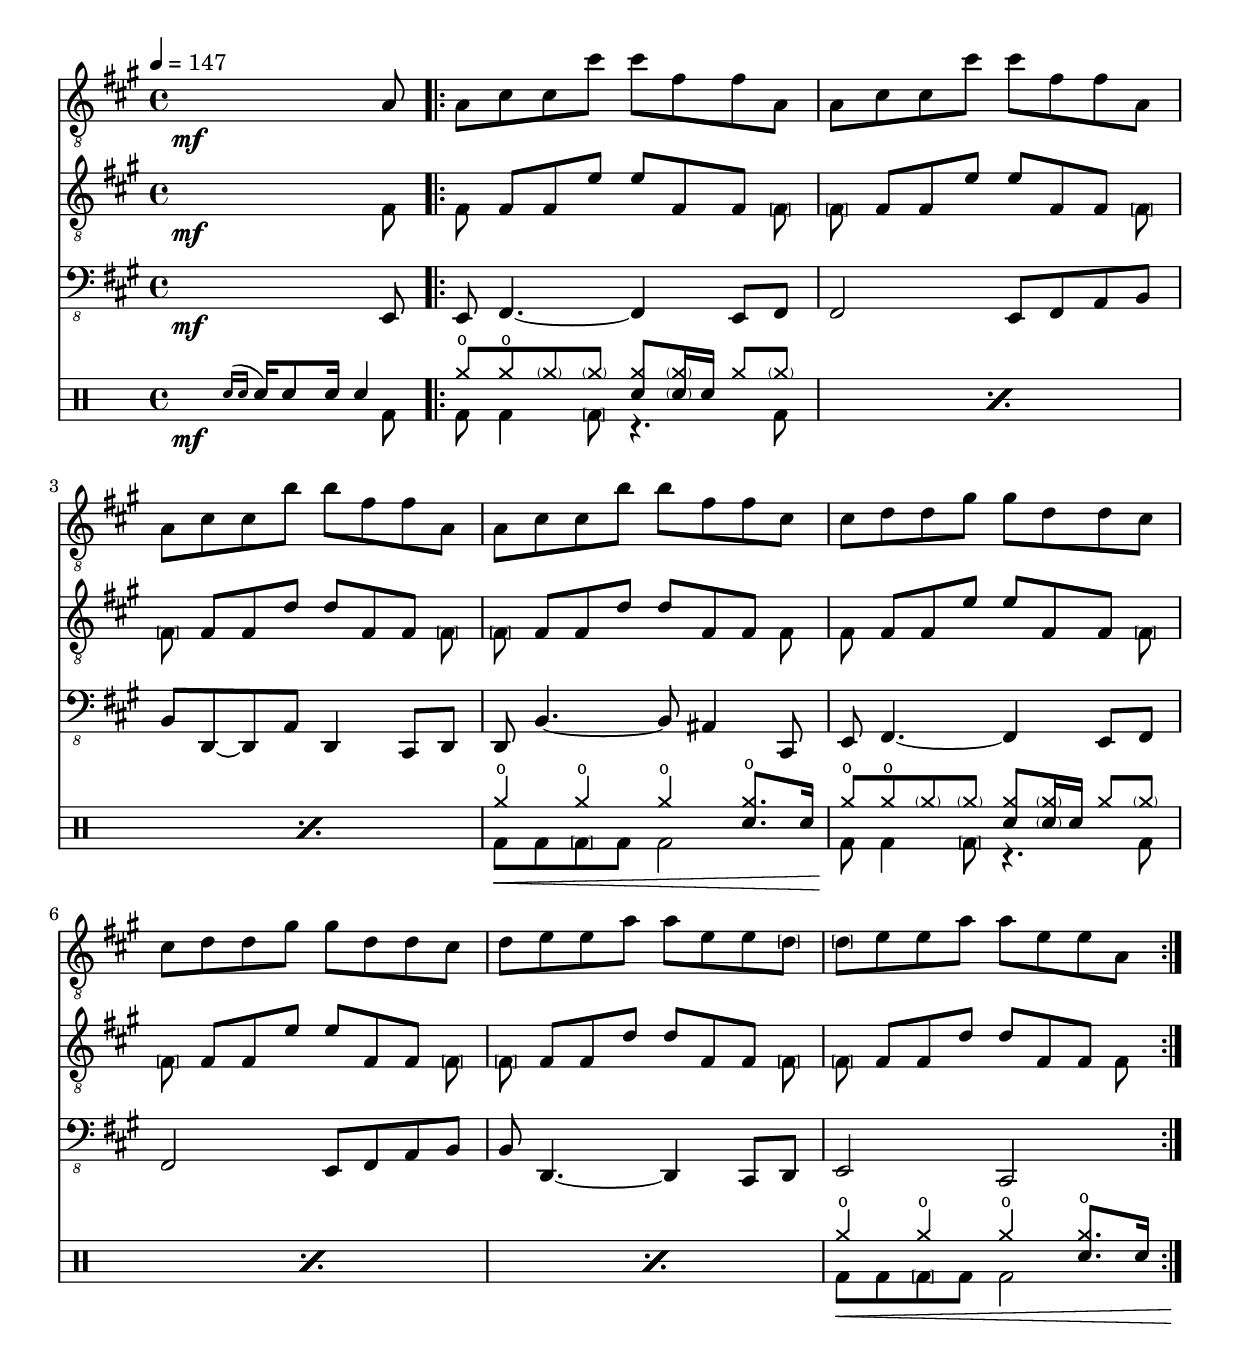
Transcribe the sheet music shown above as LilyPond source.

\version "2.24.3"

#(set-default-paper-size '(cons (* 210 mm) (* 5000 mm)))

#(define-public (bracket-stencils grob)
  (let ((lp (grob-interpret-markup grob (markup #:fontsize 3.5 #:translate (cons -0.3 -0.5) "[")))
        (rp (grob-interpret-markup grob (markup #:fontsize 3.5 #:translate (cons -0.3 -0.5) "]"))))
    (list lp rp)))

bracketify = #(define-music-function (arg) (ly:music?)
  (_i "Tag @var{arg} to be parenthesized.")
#{
  \tweak Parentheses.stencils #bracket-stencils
    \parenthesize $arg
#})

\header {
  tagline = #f
}

gtrOne = \relative {
  \time 4/4
  \key fis \minor
  \tempo 4 = 147
  \set Score.currentBarNumber = #0
  s2\mf s4 s8 a8 \bar ".|:"
  a8 cis8 cis8 cis'8
  cis8 fis,8 fis8 a,8 |
  a8 cis8 cis8 cis'8
  cis8 fis,8 fis8 a,8 |
  a8 cis8 cis8 b'8
  b8 fis8 fis8 a,8 |
  a8 cis8 cis8 b'8
  b8 fis8 fis8 cis8 |
  cis8 d8 d8 gis8
  gis8 d8 d8 cis8 |
  cis8 d8 d8 gis8
  gis8 d8 d8 cis8 |
  d8 e8 e8 a8
  a8 e8 e8 \bracketify d8 |
  \bracketify d8 e8 e8 a8 a8 e8 e8 a,8 | \bar ":|."
}

gtrTwoVoiceOne = \relative {
  \time 4/4
  \key fis \minor
  \tempo 4 = 147
  s1\mf \bar ".|:"
  s8 fis8 fis8 e'8 e8
  fis,8 fis8 s8 |
  s8 fis8 fis8 e'8
  e8 fis,8 fis8 s8 |
  s8 fis8 fis8 d'8 d8
  fis,8 fis8 s8 |
  s8 fis8 fis8 d'8 d8
  fis,8 fis8 s8 |
  s8 fis8 fis8 e'8 e8
  fis,8 fis8 s8 |
  s8 fis8 fis8 e'8
  e8 fis,8 fis8 s8 |
  s8 fis8 fis8 d'8 d8
  fis,8 fis8 s8 |
  s8 fis8 fis8 d'8 d8
  fis,8 fis8 s8 | \bar ":|."
}

gtrTwoVoiceTwo = \relative {
  \time 4/4
  \key fis \minor
  \tempo 4 = 147
  s2 s4 s8 fis8 \bar ".|:"
  fis8 s8 s4 s4 s8 \bracketify fis8 |
  \repeat unfold 2 { \bracketify fis8 s8 s4 s4 s8 \bracketify fis8 | }
  \bracketify fis8 s8 s4 s4 s8 fis8 |
  fis8 s8 s4 s4 s8 \bracketify fis8 |
  \bracketify fis8 s8 s4 s4 s8 \bracketify fis8 |
  \bracketify fis8 s8 s4 s4 s8 \bracketify fis8 |
  \bracketify fis8 s8 s4 s4 s8 fis8 | \bar ":|."
}

bass = \relative {
  \time 4/4
  \key fis \minor
  \tempo 4 = 147
  s2\mf s4 s8 e,,8 |
  e8 fis4.~ fis4 e8 fis8 |
  fis2 e8 fis8 a8 b8 |
  b8 d,8~ d8 a'8 d,4 cis8 d8 |
  d8 b'4.~ b8 ais4 cis,8 |
  e8 fis4.~ fis4 e8 fis8 |
  fis2 e8 fis8 a8 b8 |
  b8 d,4.~ d4 cis8 d8 |
  e2 cis2 |
}

kitOne = \drummode {
  s2\mf \grace { sn16( sn } sn) sn8 sn16 sn4 |
  \repeat percent 3 {
    hho8 hho \parenthesize hh \parenthesize hh
    <sn hh> <\parenthesize sn \parenthesize hh>16 sn hh8 \parenthesize hh |
  }
  hho4 hho hho <sn hho>8. sn16 |
  \repeat percent 3 {
    hho8 hho \parenthesize hh \parenthesize hh
    <sn hh> <\parenthesize sn \parenthesize hh>16 sn hh8 \parenthesize hh |
  }
  hho4 hho hho <sn hho>8. sn16 |
}

kitTwo = \drummode {
  s2 s4 s8 bd |
  \repeat percent 3 { bd8 bd4 \bracketify bd8 r4. bd8 | }
  bd8\< bd \bracketify bd bd \after 2 \! bd2 |
  \repeat percent 3 { bd8 bd4 \bracketify bd8 r4. bd8 | }
  bd8\< bd \bracketify bd bd \after 2 \! bd2 |
}

fullScore = <<
  \new Staff \with {
    midiInstrument = "electric guitar (clean)"
    midiPanPosition = #-1.0
  } {
    \clef "treble_8"
    \gtrOne
  }

  \new Staff \with {
    midiInstrument = "electric guitar (jazz)"
    midiPanPosition = #1.0
  } <<
    \clef "treble_8"
    \new Voice = "g2v1" { \voiceOne \gtrTwoVoiceOne }
    \new Voice = "g2v2" { \voiceTwo \gtrTwoVoiceTwo }
  >>

  \new Staff \with {
    midiInstrument = "electric bass (pick)"
    midiPanPosition = #0.0
  } {
    \clef "bass_8"
    \bass
  }

  \tag #'folded {
    \new DrumStaff \with { drumStyleTable = #weinberg-drums-style } <<
      \new DrumVoice { \voiceOne \kitOne }
      \new DrumVoice { \voiceTwo \kitTwo }
    >>
  }
  \tag #'unfolded {
    \new DrumStaff \with { drumStyleTable = #weinberg-drums-style } <<
      \new DrumVoice { \unfoldRepeats { \voiceOne \kitOne } }
      \new DrumVoice { \unfoldRepeats { \voiceTwo \kitTwo } }
    >>
  }
>>

\score {
  \removeWithTag #'unfolded
  \fullScore

  \layout {
    indent = 0
  }
}

\score {
  \removeWithTag #'folded
  \fullScore

  \midi { }
}
